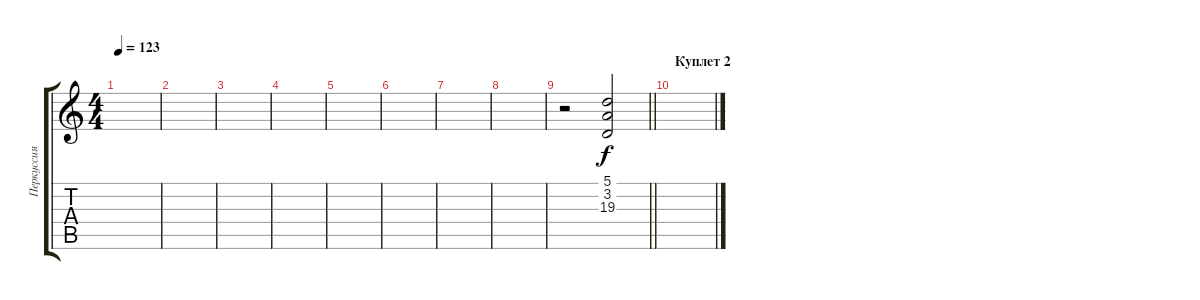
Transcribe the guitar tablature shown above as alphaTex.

\track ("Перкуссия 2" "Перкуссия ") {instrument reversecymbal}
\staff {score tabs}
\tuning (E4 B3 G3 D3 A2 E2) {hide}
\ts (4 4)
\tempo 123
\clef g2
\ks c
|
|
|
|
|
|
|
|
\barLineRight lightlight
r.2 (5.1 3.2 19.3).2 |
\section ("" "Куплет 2")
